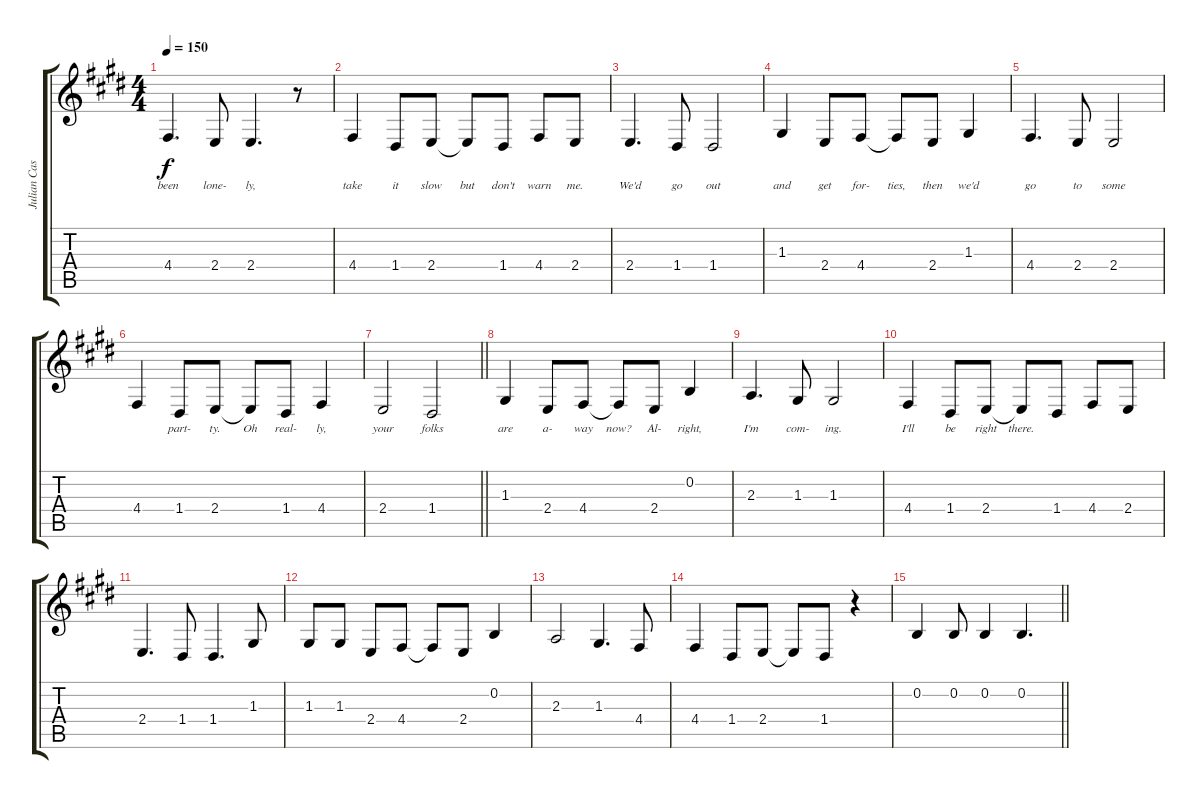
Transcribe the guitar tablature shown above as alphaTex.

\track ("Julian Casablancas - Vocals" "Julian Cas") {instrument lead2sawtooth}
\staff {score tabs}
\tuning (E4 B3 G3 D3 A2 E2) {hide}
\ts (4 4)
\tempo 150
\clef g2
\ks e
4.4.4{d lyrics (0 "been") lyrics (1 "") lyrics (2 "") lyrics (3 "") lyrics (4 "") dy f} 2.4.8{lyrics (0 "lone-") lyrics (1 "") lyrics (2 "") lyrics (3 "") lyrics (4 "")} 2.4.4{d lyrics (0 "ly,") lyrics (1 "") lyrics (2 "") lyrics (3 "") lyrics (4 "")} r.8 |
4.4.4{lyrics (0 "take") lyrics (1 "") lyrics (2 "") lyrics (3 "") lyrics (4 "")} 1.4.8{lyrics (0 "it") lyrics (1 "") lyrics (2 "") lyrics (3 "") lyrics (4 "")} 2.4.8{lyrics (0 "slow") lyrics (1 "") lyrics (2 "") lyrics (3 "") lyrics (4 "")} 2.4{t}.8{lyrics (0 "but") lyrics (1 "") lyrics (2 "") lyrics (3 "") lyrics (4 "")} 1.4.8{lyrics (0 "don't") lyrics (1 "") lyrics (2 "") lyrics (3 "") lyrics (4 "")} 4.4.8{lyrics (0 "warn") lyrics (1 "") lyrics (2 "") lyrics (3 "") lyrics (4 "")} 2.4.8{lyrics (0 "me.") lyrics (1 "") lyrics (2 "") lyrics (3 "") lyrics (4 "")} |
2.4.4{d lyrics (0 "We'd") lyrics (1 "") lyrics (2 "") lyrics (3 "") lyrics (4 "")} 1.4.8{lyrics (0 "go") lyrics (1 "") lyrics (2 "") lyrics (3 "") lyrics (4 "")} 1.4.2{lyrics (0 "out") lyrics (1 "") lyrics (2 "") lyrics (3 "") lyrics (4 "")} |
1.3.4{lyrics (0 "and") lyrics (1 "") lyrics (2 "") lyrics (3 "") lyrics (4 "")} 2.4.8{lyrics (0 "get") lyrics (1 "") lyrics (2 "") lyrics (3 "") lyrics (4 "")} 4.4.8{lyrics (0 "for-") lyrics (1 "") lyrics (2 "") lyrics (3 "") lyrics (4 "")} 4.4{t}.8{lyrics (0 "ties,") lyrics (1 "") lyrics (2 "") lyrics (3 "") lyrics (4 "")} 2.4.8{lyrics (0 "then") lyrics (1 "") lyrics (2 "") lyrics (3 "") lyrics (4 "")} 1.3.4{lyrics (0 "we'd") lyrics (1 "") lyrics (2 "") lyrics (3 "") lyrics (4 "")} |
4.4.4{d lyrics (0 "go") lyrics (1 "") lyrics (2 "") lyrics (3 "") lyrics (4 "")} 2.4.8{lyrics (0 "to") lyrics (1 "") lyrics (2 "") lyrics (3 "") lyrics (4 "")} 2.4.2{lyrics (0 "some") lyrics (1 "") lyrics (2 "") lyrics (3 "") lyrics (4 "")} |
4.4.4{lyrics (0 "") lyrics (1 "") lyrics (2 "") lyrics (3 "") lyrics (4 "")} 1.4.8{lyrics (0 "part-") lyrics (1 "") lyrics (2 "") lyrics (3 "") lyrics (4 "")} 2.4.8{lyrics (0 "ty.") lyrics (1 "") lyrics (2 "") lyrics (3 "") lyrics (4 "")} 2.4{t}.8{lyrics (0 "Oh") lyrics (1 "") lyrics (2 "") lyrics (3 "") lyrics (4 "")} 1.4.8{lyrics (0 "real-") lyrics (1 "") lyrics (2 "") lyrics (3 "") lyrics (4 "")} 4.4.4{lyrics (0 "ly,") lyrics (1 "") lyrics (2 "") lyrics (3 "") lyrics (4 "")} |
\barLineRight lightlight
2.4.2{lyrics (0 "your") lyrics (1 "") lyrics (2 "") lyrics (3 "") lyrics (4 "")} 1.4.2{lyrics (0 "folks") lyrics (1 "") lyrics (2 "") lyrics (3 "") lyrics (4 "")} |
1.3.4{lyrics (0 "are") lyrics (1 "") lyrics (2 "") lyrics (3 "") lyrics (4 "")} 2.4.8{lyrics (0 "a-") lyrics (1 "") lyrics (2 "") lyrics (3 "") lyrics (4 "")} 4.4.8{lyrics (0 "way") lyrics (1 "") lyrics (2 "") lyrics (3 "") lyrics (4 "")} 4.4{t}.8{lyrics (0 "now?") lyrics (1 "") lyrics (2 "") lyrics (3 "") lyrics (4 "")} 2.4.8{lyrics (0 "Al-") lyrics (1 "") lyrics (2 "") lyrics (3 "") lyrics (4 "")} 0.2.4{lyrics (0 "right,") lyrics (1 "") lyrics (2 "") lyrics (3 "") lyrics (4 "")} |
2.3.4{d lyrics (0 "I'm") lyrics (1 "") lyrics (2 "") lyrics (3 "") lyrics (4 "")} 1.3.8{lyrics (0 "com-") lyrics (1 "") lyrics (2 "") lyrics (3 "") lyrics (4 "")} 1.3.2{lyrics (0 "ing.") lyrics (1 "") lyrics (2 "") lyrics (3 "") lyrics (4 "")} |
4.4.4{lyrics (0 "I'll") lyrics (1 "") lyrics (2 "") lyrics (3 "") lyrics (4 "")} 1.4.8{lyrics (0 "be") lyrics (1 "") lyrics (2 "") lyrics (3 "") lyrics (4 "")} 2.4.8{lyrics (0 "right") lyrics (1 "") lyrics (2 "") lyrics (3 "") lyrics (4 "")} 2.4{t}.8{lyrics (0 "there.") lyrics (1 "") lyrics (2 "") lyrics (3 "") lyrics (4 "")} 1.4.8 4.4.8 2.4.8 |
2.4.4{d} 1.4.8 1.4.4{d} 1.3.8 |
1.3.8 1.3.8 2.4.8 4.4.8 4.4{t}.8 2.4.8 0.2.4 |
2.3.2 1.3.4{d} 4.4.8 |
4.4.4 1.4.8 2.4.8 2.4{t}.8 1.4.8 r.4 |
\barLineRight lightlight
0.2.4 0.2.8 0.2.4 0.2.4{d}
